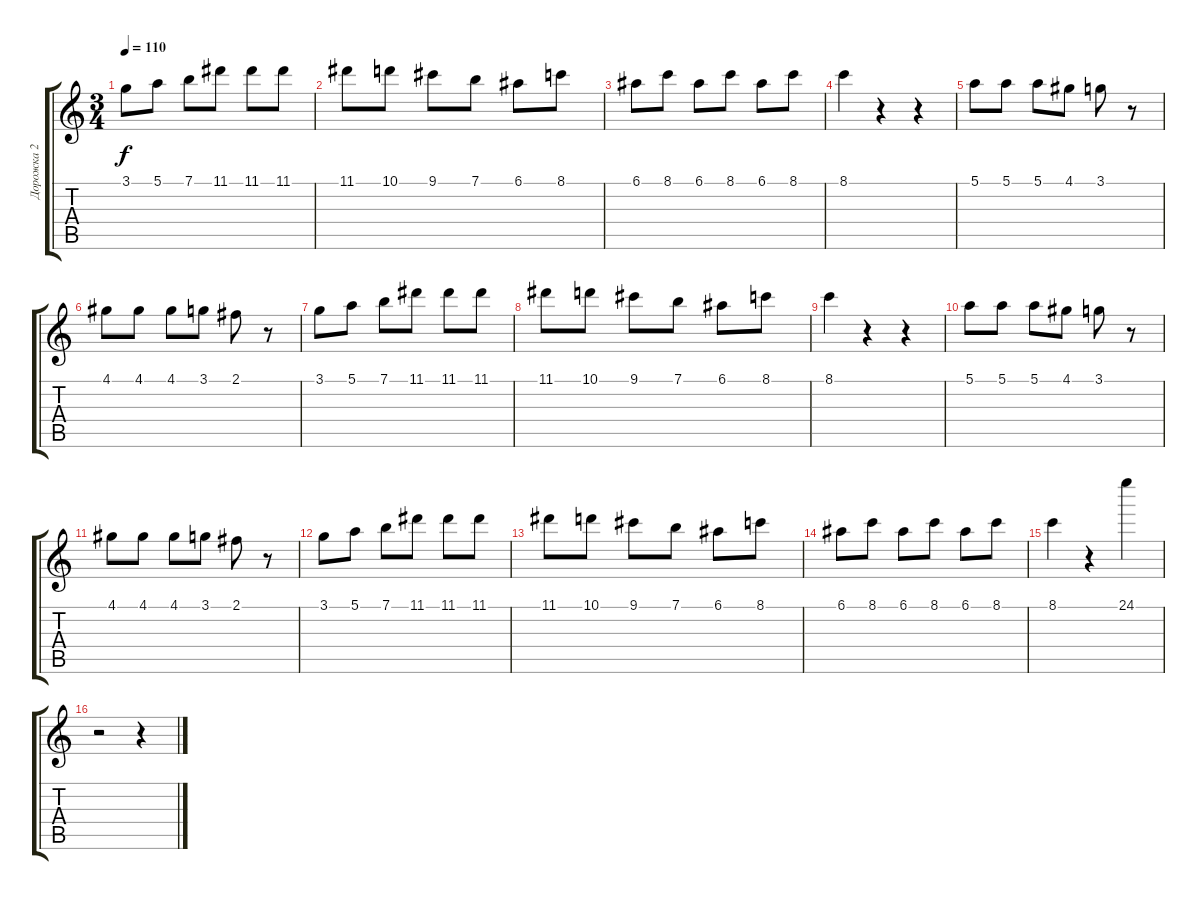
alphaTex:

\track ("Дорожка 2" "Дорожка 2") {instrument overdrivenguitar}
\staff {score tabs}
\tuning (E4 B3 G3 D3 A2 E2) {hide}
\ts (3 4)
\tempo 110
\clef g2
\ks c
3.1.8{dy f} 5.1.8 7.1.8 11.1.8 11.1.8 11.1.8 |
11.1.8 10.1.8 9.1.8 7.1.8 6.1.8 8.1.8 |
6.1.8 8.1.8 6.1.8 8.1.8 6.1.8 8.1.8 |
8.1.4 r.4 r.4 |
5.1.8 5.1.8 5.1.8 4.1.8 3.1.8 r.8 |
4.1.8 4.1.8 4.1.8 3.1.8 2.1.8 r.8 |
3.1.8 5.1.8 7.1.8 11.1.8 11.1.8 11.1.8 |
11.1.8 10.1.8 9.1.8 7.1.8 6.1.8 8.1.8 |
8.1.4 r.4 r.4 |
5.1.8 5.1.8 5.1.8 4.1.8 3.1.8 r.8 |
4.1.8 4.1.8 4.1.8 3.1.8 2.1.8 r.8 |
3.1.8 5.1.8 7.1.8 11.1.8 11.1.8 11.1.8 |
11.1.8 10.1.8 9.1.8 7.1.8 6.1.8 8.1.8 |
6.1.8 8.1.8 6.1.8 8.1.8 6.1.8 8.1.8 |
8.1.4 r.4 24.1.4 |
r.2 r.4
